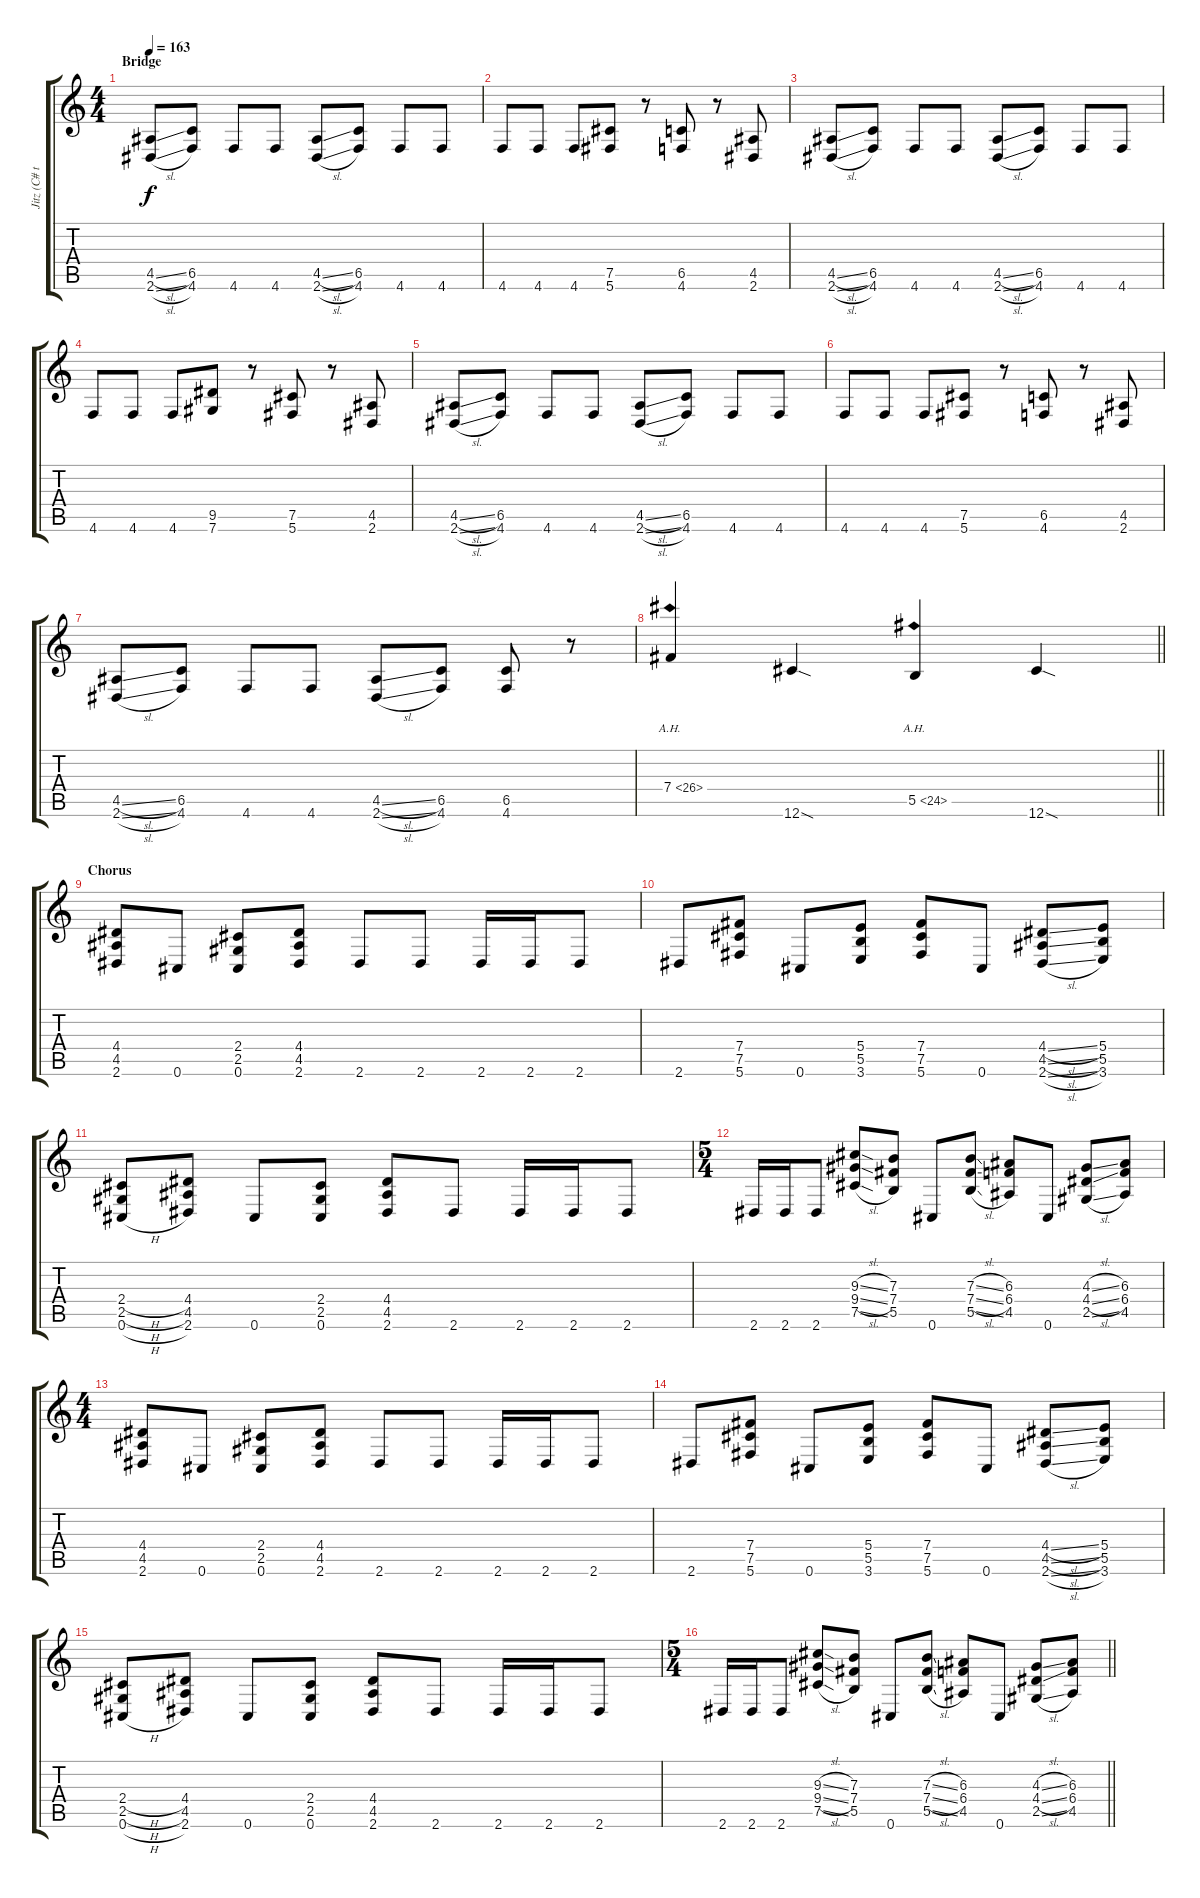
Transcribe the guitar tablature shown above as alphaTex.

\track ("Jitz (C# tuning - C#-F#-B-E-G#-C#)" "Jitz (C# t") {instrument distortionguitar}
\staff {score tabs}
\tuning (Db4 Ab3 E3 B2 Gb2 Db2) {hide}
\ts (4 4)
\section ("" "Bridge")
\tempo 163
\clef g2
\ks c
(4.5{sl} 2.6{sl}).8{dy f instrument distortionguitar} (6.5 4.6).8 4.6.8 4.6.8 (4.5{sl} 2.6{sl}).8 (6.5 4.6).8 4.6.8 4.6.8 |
4.6.8 4.6.8 4.6.8 (7.5 5.6).8 r.8 (6.5 4.6).8 r.8 (4.5 2.6).8 |
(4.5{sl} 2.6{sl}).8 (6.5 4.6).8 4.6.8 4.6.8 (4.5{sl} 2.6{sl}).8 (6.5 4.6).8 4.6.8 4.6.8 |
4.6.8 4.6.8 4.6.8 (9.5 7.6).8 r.8 (7.5 5.6).8 r.8 (4.5 2.6).8 |
(4.5{sl} 2.6{sl}).8 (6.5 4.6).8 4.6.8 4.6.8 (4.5{sl} 2.6{sl}).8 (6.5 4.6).8 4.6.8 4.6.8 |
4.6.8 4.6.8 4.6.8 (7.5 5.6).8 r.8 (6.5 4.6).8 r.8 (4.5 2.6).8 |
(4.5{sl} 2.6{sl}).8 (6.5 4.6).8 4.6.8 4.6.8 (4.5{sl} 2.6{sl}).8 (6.5 4.6).8 (6.5 4.6).8 r.8 |
\barLineRight lightlight
7.4{ah 19}.4 12.6{sod}.4 5.5{ah 19}.4 12.6{sod}.4 |
\section ("" "Chorus")
(4.4 4.5 2.6).8 0.6.8 (2.4 2.5 0.6).8 (4.4 4.5 2.6).8 2.6.8 2.6.8 2.6.16 2.6.16 2.6.8 |
2.6.8 (7.4 7.5 5.6).8 0.6.8 (5.4 5.5 3.6).8 (7.4 7.5 5.6).8 0.6.8 (4.4{sl} 4.5{sl} 2.6{sl}).8 (5.4 5.5 3.6).8 |
(2.4{h} 2.5{h} 0.6{h}).8 (4.4 4.5 2.6).8 0.6.8 (2.4 2.5 0.6).8 (4.4 4.5 2.6).8 2.6.8 2.6.16 2.6.16 2.6.8 |
\ts (5 4)
2.6.16 2.6.16 2.6.8 (9.3{sl} 9.4{sl} 7.5{sl}).8 (7.3 7.4 5.5).8 0.6.8 (7.3{sl} 7.4{sl} 5.5{sl}).8 (6.3 6.4 4.5).8 0.6.8 (4.3{sl} 4.4{sl} 2.5{sl}).8 (6.3 6.4 4.5).8 |
\ts (4 4)
(4.4 4.5 2.6).8 0.6.8 (2.4 2.5 0.6).8 (4.4 4.5 2.6).8 2.6.8 2.6.8 2.6.16 2.6.16 2.6.8 |
2.6.8 (7.4 7.5 5.6).8 0.6.8 (5.4 5.5 3.6).8 (7.4 7.5 5.6).8 0.6.8 (4.4{sl} 4.5{sl} 2.6{sl}).8 (5.4 5.5 3.6).8 |
(2.4{h} 2.5{h} 0.6{h}).8 (4.4 4.5 2.6).8 0.6.8 (2.4 2.5 0.6).8 (4.4 4.5 2.6).8 2.6.8 2.6.16 2.6.16 2.6.8 |
\ts (5 4)
\barLineRight lightlight
2.6.16 2.6.16 2.6.8 (9.3{sl} 9.4{sl} 7.5{sl}).8 (7.3 7.4 5.5).8 0.6.8 (7.3{sl} 7.4{sl} 5.5{sl}).8 (6.3 6.4 4.5).8 0.6.8 (4.3{sl} 4.4{sl} 2.5{sl}).8 (6.3 6.4 4.5).8
